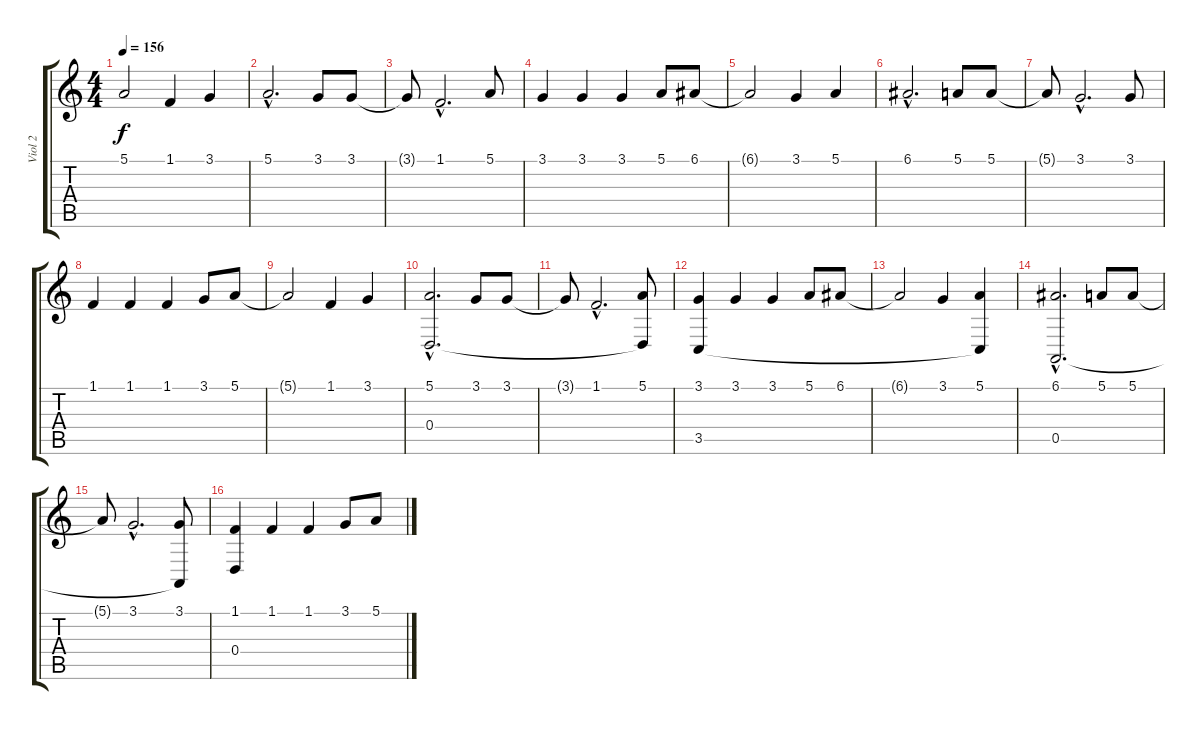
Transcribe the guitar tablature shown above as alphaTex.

\track ("Viol 2" "Viol 2") {instrument viola}
\staff {score tabs}
\tuning (E4 B3 G3 D3 A2 E2) {hide}
\ts (4 4)
\tempo 156
\clef g2
\ks c
5.1{t}.2{dy f} 1.1.4 3.1.4 |
5.1{hac}.2{d} 3.1.8 3.1.8 |
3.1{t}.8 1.1{hac}.2{d} 5.1.8 |
3.1.4 3.1.4 3.1.4 5.1.8 6.1.8 |
6.1{t}.2 3.1.4 5.1.4 |
6.1{hac}.2{d} 5.1.8 5.1.8 |
5.1{t}.8 3.1{hac}.2{d} 3.1.8 |
1.1.4 1.1.4 1.1.4 3.1.8 5.1.8 |
5.1{t}.2 1.1.4 3.1.4 |
\section ("" "")
(5.1{hac} 0.4{hac}).2{d} 3.1.8 3.1.8 |
3.1{t}.8 1.1{hac}.2{d} (5.1 0.4{t}).8 |
(3.1 3.5).4 3.1.4 3.1.4 5.1.8 6.1.8 |
6.1{t}.2 3.1.4 (5.1 3.5{t}).4 |
(6.1{hac} 0.5{hac}).2{d} 5.1.8 5.1.8 |
5.1{t}.8 3.1{hac}.2{d} (3.1 0.5{t}).8 |
(1.1 0.4).4 1.1.4 1.1.4 3.1.8 5.1.8
